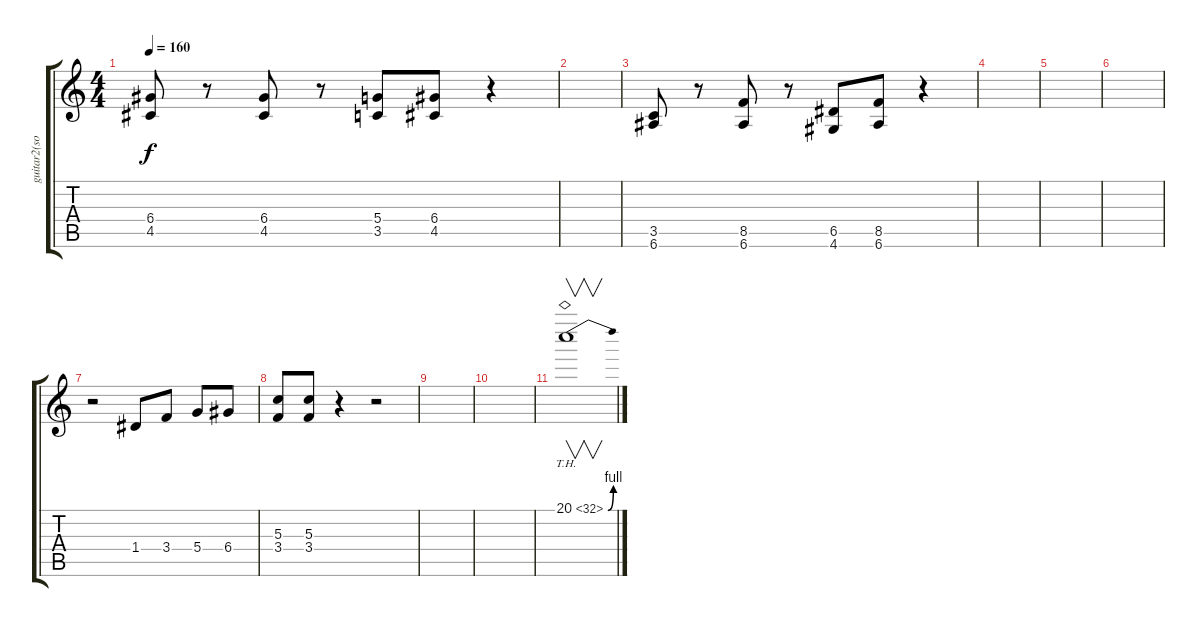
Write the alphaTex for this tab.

\track ("guitar2(solo)" "guitar2(so") {instrument distortionguitar}
\staff {score tabs}
\tuning (E4 B3 G3 D3 A2 E2) {hide}
\ts (4 4)
\tempo 160
\clef g2
\ks c
(6.4 4.5).8{dy f} r.8 (6.4 4.5).8 r.8 (5.4 3.5).8 (6.4 4.5).8 r.4 |
|
(3.5 6.6).8 r.8 (8.5 6.6).8 r.8 (6.5 4.6).8 (8.5 6.6).8 r.4 |
|
|
|
r.2 1.4.8 3.4.8 5.4.8 6.4.8 |
(5.3 3.4).8 (5.3 3.4).8 r.4 r.2 |
|
|
20.1{be (bend 0 0 60 4) th 12}.1{v}
